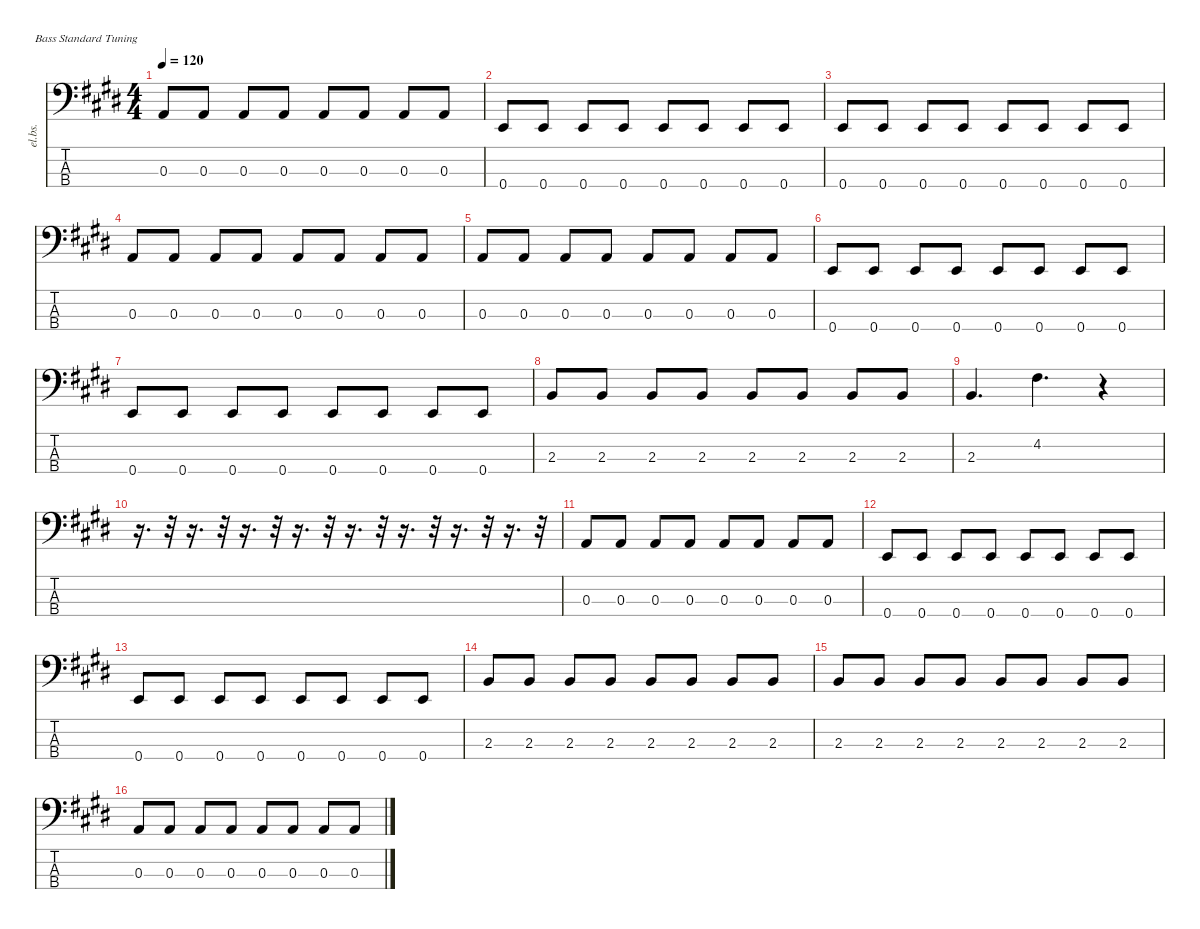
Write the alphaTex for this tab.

\defaultSystemsLayout 4
\hideDynamics
\bracketExtendMode nobrackets
\track ("Bass" "el.bs.") {instrument electricbassfinger}
\staff {score tabs}
\tuning (G2 D2 A1 E1)
\ts (4 4)
\tempo 120
\clef f4
\ks e
0.3{acc forcenatural}.8{dy ff beam Up} 0.3{acc forcenatural}.8{dy f beam Up} 0.3{acc forcenatural}.8{beam Up} 0.3{acc forcenatural}.8{beam Up} 0.3{acc forcenatural}.8{dy ff beam Up} 0.3{acc forcenatural}.8{dy f beam Up} 0.3{acc forcenatural}.8{dy mf beam Up} 0.3{acc forcenatural}.8{dy f beam Up} |
0.4{acc forcenatural}.8{dy ff beam Up} 0.4{acc forcenatural}.8{dy f beam Up} 0.4{acc forcenatural}.8{beam Up} 0.4{acc forcenatural}.8{beam Up} 0.4{acc forcenatural}.8{beam Up} 0.4{acc forcenatural}.8{beam Up} 0.4{acc forcenatural}.8{beam Up} 0.4{acc forcenatural}.8{beam Up} |
0.4{acc forcenatural}.8{dy ff beam Up} 0.4{acc forcenatural}.8{dy f beam Up} 0.4{acc forcenatural}.8{beam Up} 0.4{acc forcenatural}.8{beam Up} 0.4{acc forcenatural}.8{beam Up} 0.4{acc forcenatural}.8{beam Up} 0.4{acc forcenatural}.8{beam Up} 0.4{acc forcenatural}.8{beam Up} |
0.3{acc forcenatural}.8{dy ff beam Up} 0.3{acc forcenatural}.8{dy f beam Up} 0.3{acc forcenatural}.8{beam Up} 0.3{acc forcenatural}.8{beam Up} 0.3{acc forcenatural}.8{dy ff beam Up} 0.3{acc forcenatural}.8{dy f beam Up} 0.3{acc forcenatural}.8{dy mf beam Up} 0.3{acc forcenatural}.8{dy f beam Up} |
0.3{acc forcenatural}.8{dy ff beam Up} 0.3{acc forcenatural}.8{dy f beam Up} 0.3{acc forcenatural}.8{beam Up} 0.3{acc forcenatural}.8{beam Up} 0.3{acc forcenatural}.8{dy ff beam Up} 0.3{acc forcenatural}.8{dy f beam Up} 0.3{acc forcenatural}.8{dy mf beam Up} 0.3{acc forcenatural}.8{dy f beam Up} |
0.4{acc forcenatural}.8{dy ff beam Up} 0.4{acc forcenatural}.8{dy f beam Up} 0.4{acc forcenatural}.8{beam Up} 0.4{acc forcenatural}.8{beam Up} 0.4{acc forcenatural}.8{beam Up} 0.4{acc forcenatural}.8{beam Up} 0.4{acc forcenatural}.8{beam Up} 0.4{acc forcenatural}.8{beam Up} |
0.4{acc forcenatural}.8{dy ff beam Up} 0.4{acc forcenatural}.8{dy f beam Up} 0.4{acc forcenatural}.8{beam Up} 0.4{acc forcenatural}.8{beam Up} 0.4{acc forcenatural}.8{beam Up} 0.4{acc forcenatural}.8{beam Up} 0.4{acc forcenatural}.8{beam Up} 0.4{acc forcenatural}.8{beam Up} |
2.3{acc forcenatural}.8{dy ff beam Up} 2.3{acc forcenatural}.8{dy f beam Up} 2.3{acc forcenatural}.8{beam Up} 2.3{acc forcenatural}.8{beam Up} 2.3{acc forcenatural}.8{dy ff beam Up} 2.3{acc forcenatural}.8{dy f beam Up} 2.3{acc forcenatural}.8{dy mf beam Up} 2.3{acc forcenatural}.8{dy f beam Up} |
2.3{acc forcenatural}.4{d dy ff beam Up} 4.2{acc #}.4{d dy f beam Down} r.4{beam Down} |
r.16{d beam Down} r.32{beam Down} r.16{d beam Down} r.32{beam Down} r.16{d beam Down} r.32{beam Down} r.16{d beam Down} r.32{beam Down} r.16{d beam Down} r.32{beam Down} r.16{d beam Down} r.32{beam Down} r.16{d beam Down} r.32{beam Down} r.16{d beam Down} r.32{beam Down} |
0.3{acc forcenatural}.8{dy ff beam Up} 0.3{acc forcenatural}.8{dy f beam Up} 0.3{acc forcenatural}.8{beam Up} 0.3{acc forcenatural}.8{beam Up} 0.3{acc forcenatural}.8{dy ff beam Up} 0.3{acc forcenatural}.8{dy f beam Up} 0.3{acc forcenatural}.8{dy mf beam Up} 0.3{acc forcenatural}.8{dy f beam Up} |
0.4{acc forcenatural}.8{dy ff beam Up} 0.4{acc forcenatural}.8{dy f beam Up} 0.4{acc forcenatural}.8{beam Up} 0.4{acc forcenatural}.8{beam Up} 0.4{acc forcenatural}.8{beam Up} 0.4{acc forcenatural}.8{beam Up} 0.4{acc forcenatural}.8{beam Up} 0.4{acc forcenatural}.8{beam Up} |
0.4{acc forcenatural}.8{dy ff beam Up} 0.4{acc forcenatural}.8{dy f beam Up} 0.4{acc forcenatural}.8{beam Up} 0.4{acc forcenatural}.8{beam Up} 0.4{acc forcenatural}.8{beam Up} 0.4{acc forcenatural}.8{beam Up} 0.4{acc forcenatural}.8{beam Up} 0.4{acc forcenatural}.8{beam Up} |
2.3{acc forcenatural}.8{dy ff beam Up} 2.3{acc forcenatural}.8{dy f beam Up} 2.3{acc forcenatural}.8{beam Up} 2.3{acc forcenatural}.8{beam Up} 2.3{acc forcenatural}.8{dy ff beam Up} 2.3{acc forcenatural}.8{dy f beam Up} 2.3{acc forcenatural}.8{dy mf beam Up} 2.3{acc forcenatural}.8{dy f beam Up} |
2.3{acc forcenatural}.8{dy ff beam Up} 2.3{acc forcenatural}.8{dy f beam Up} 2.3{acc forcenatural}.8{beam Up} 2.3{acc forcenatural}.8{beam Up} 2.3{acc forcenatural}.8{dy ff beam Up} 2.3{acc forcenatural}.8{dy f beam Up} 2.3{acc forcenatural}.8{dy mf beam Up} 2.3{acc forcenatural}.8{dy f beam Up} |
0.3{acc forcenatural}.8{dy ff beam Up} 0.3{acc forcenatural}.8{dy f beam Up} 0.3{acc forcenatural}.8{beam Up} 0.3{acc forcenatural}.8{beam Up} 0.3{acc forcenatural}.8{dy ff beam Up} 0.3{acc forcenatural}.8{dy f beam Up} 0.3{acc forcenatural}.8{dy mf beam Up} 0.3{acc forcenatural}.8{dy f beam Up}
